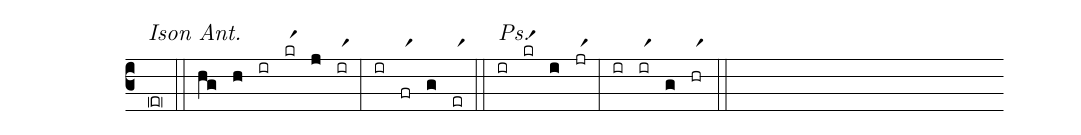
%%
(c3) <alt>Ison</alt> (er0) (::)
<alt>Ant.</alt>(hg) (h) (ir) (kr1r) (j) (ir1r) (:)
(ir) (fr1r) (g) (er1r) (::)
<alt>Ps.</alt>(ir) (kr1r) (i) (jr1r) (:)
(ir) (ir1r) (g) (hr1r) (::)
